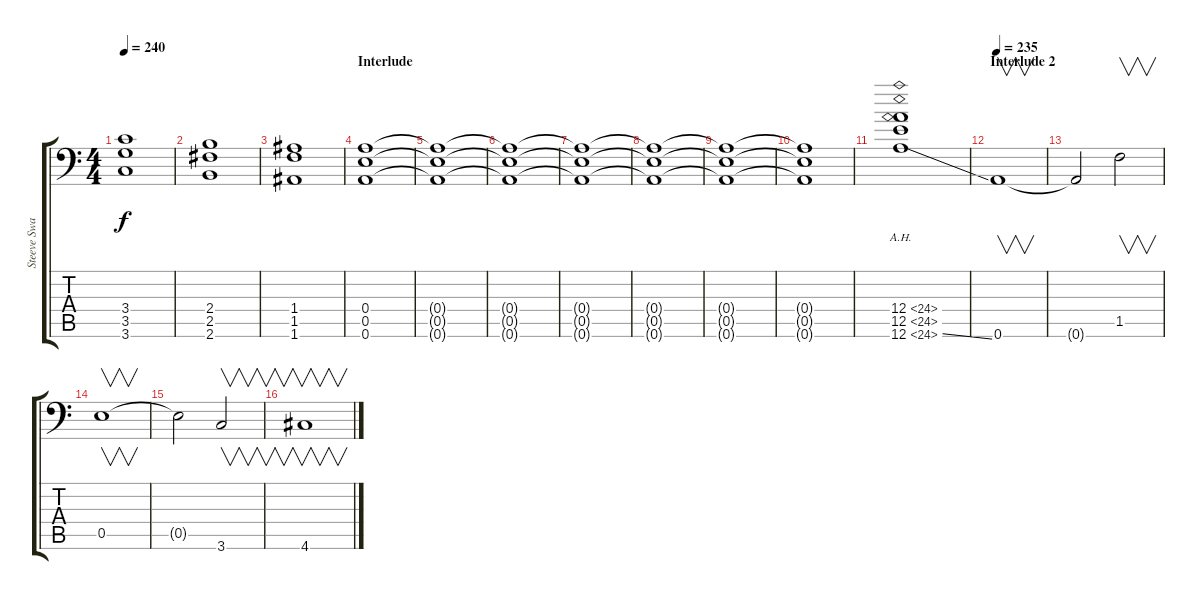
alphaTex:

\track ("Steeve Swanson - Overdub/Solo" "Steeve Swa") {instrument overdrivenguitar}
\staff {score tabs}
\tuning (B3 Gb3 D3 A2 E2 A1) {hide}
\ts (4 4)
\tempo 240
\clef f4
\ks c
(3.4 3.5 3.6).1{dy f} |
(2.4 2.5 2.6).1 |
(1.4 1.5 1.6).1 |
\section ("" "Interlude")
(0.4 0.5 0.6).1{volume 12 balance 12 instrument overdrivenguitar} |
(0.4{t} 0.5{t} 0.6{t}).1 |
(0.4{t} 0.5{t} 0.6{t}).1 |
(0.4{t} 0.5{t} 0.6{t}).1{volume 8} |
(0.4{t} 0.5{t} 0.6{t}).1 |
(0.4{t} 0.5{t} 0.6{t}).1 |
(0.4{t} 0.5{t} 0.6{t}).1 |
(12.4{ah 12} 12.5{ah 12} 12.6{ah 12 ss}).1{volume 8 balance 12 instrument lead2sawtooth} |
\section ("" "Interlude 2")
\tempo 235
0.6.1{v volume 12 balance 12 instrument overdrivenguitar} |
0.6{t}.2 1.5.2{v} |
0.5.1{v} |
0.5{t}.2 3.6.2{v} |
4.6.1{v}
